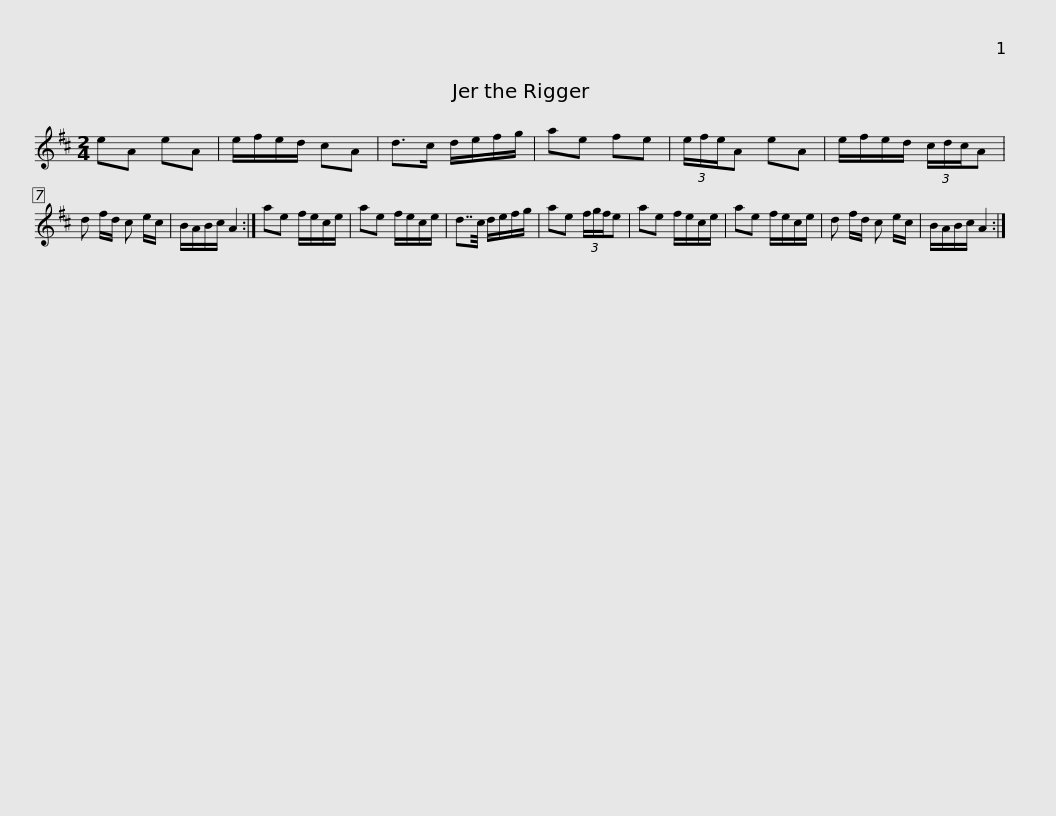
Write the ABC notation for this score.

X:1
L:1/8
M:2/4
I:linebreak $
K:D
V:1 treble
V:1
 eA eA | e/f/e/d/ cA | d>c d/e/f/g/ | ae fe | (3e/f/e/A eA | %5
 e/f/e/d/ (3c/d/c/A | d f/d/ c e/c/ | B/A/B/c/ A2 :|$ ae f/e/c/e/ | ae f/e/c/e/ | %10
 d7/4c/4 d/e/f/g/ | ae (3f/g/f/e | ae f/e/c/e/ | ae f/e/c/e/ | d f/d/ c e/c/ |$ %15
 B/A/B/c/ A2 :| %16
